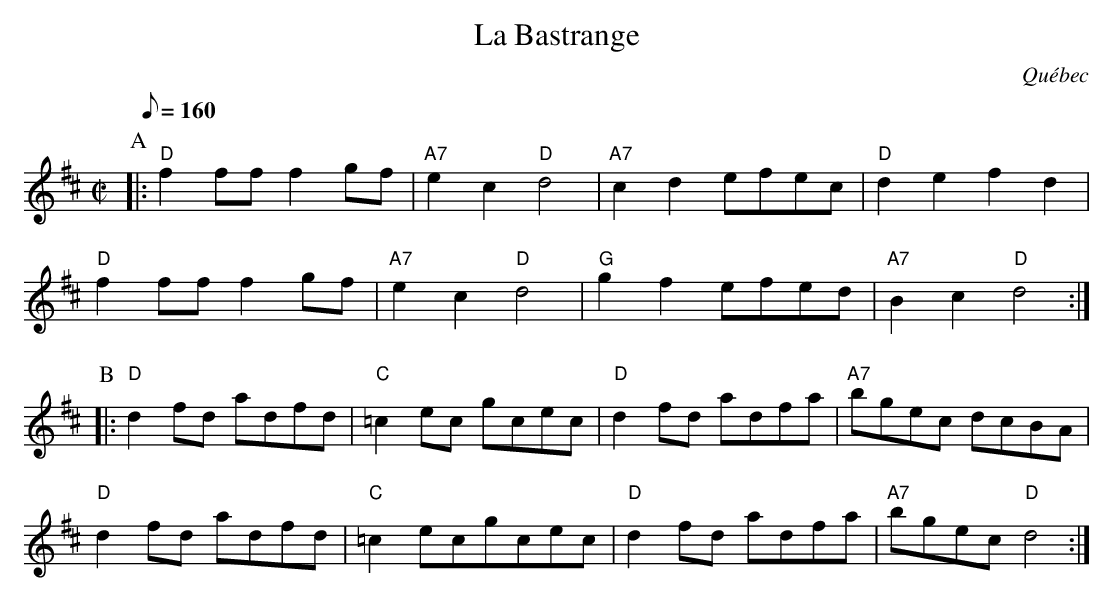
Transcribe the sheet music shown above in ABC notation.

X:1
T: La Bastrange
O: Qu\'ebec
M: C|
L: 1/8
K: D
Q: 160
P: A
|: "D"f2ff f2gf | "A7"e2c2 "D"d4 | "A7"c2d2 efec | "D"d2e2 f2d2 |
"D"f2ff f2gf | "A7"e2c2 "D"d4 | "G"g2f2 efed | "A7"B2c2 "D"d4 :|
P: B
|: "D"d2fd adfd | "C"=c2ec gcec | "D"d2fd adfa | "A7"bgec dcBA |
"D"d2fd adfd | "C"=c2ecgcec | "D"d2fd adfa | "A7"bgec "D"d4 :|
